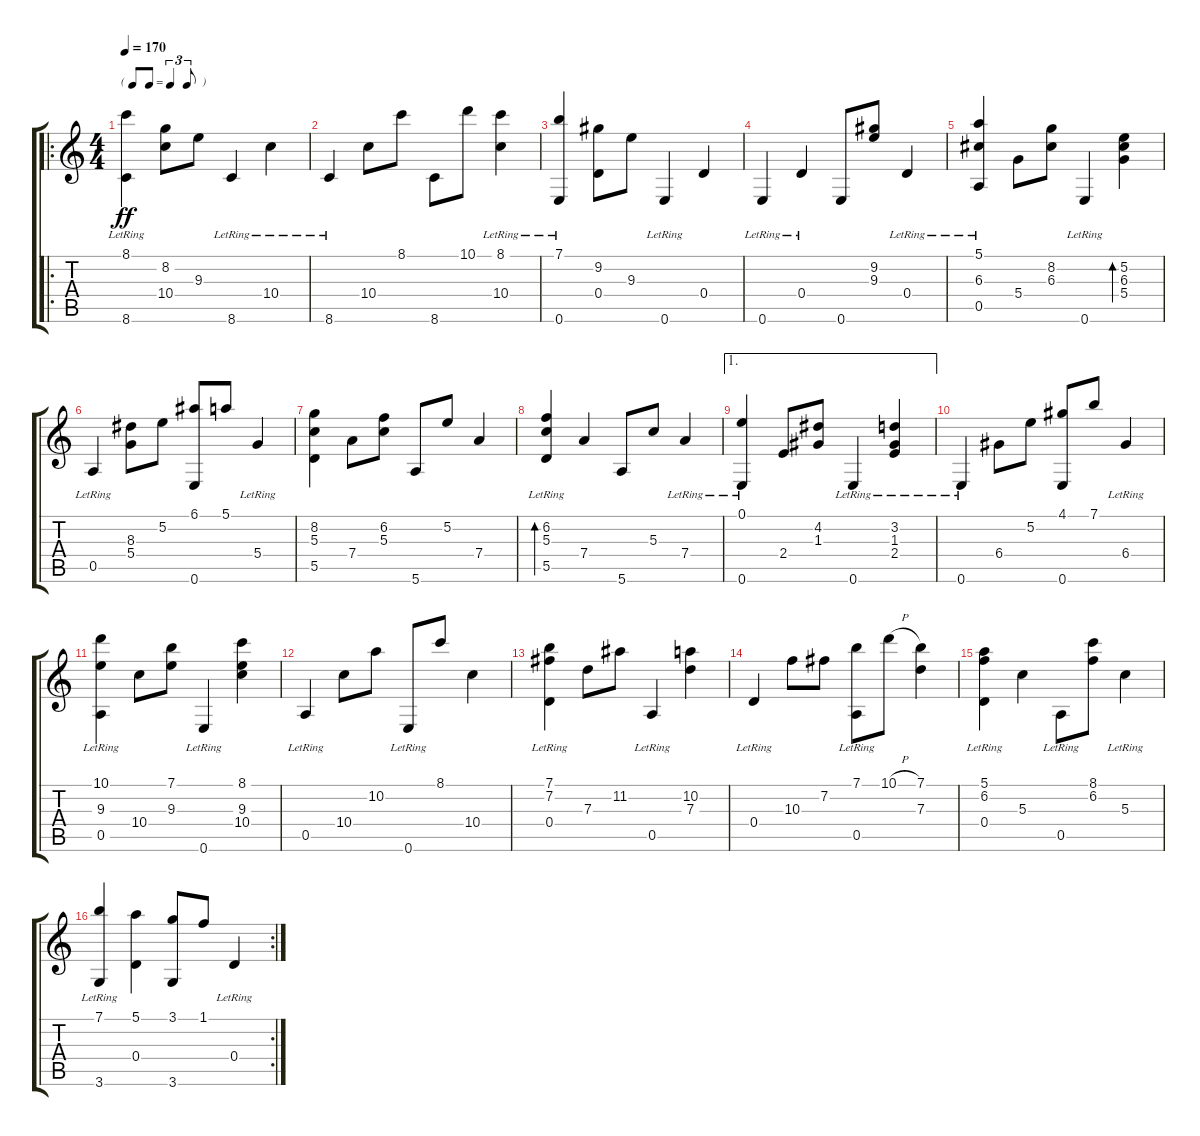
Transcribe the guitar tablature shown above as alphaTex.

\track "" {instrument acousticguitarnylon}
\staff {score tabs}
\tuning (E4 B3 G3 D3 A2 E2) {hide}
\ro
\ts (4 4)
\tf triplet8th
\tempo 170
\clef g2
\ks c
(8.1 8.6{lr}).4{dy ff instrument acousticguitarnylon} (8.2 10.4).8 9.3.8 8.6{lr}.4 10.4{lr}.4 |
8.6{lr}.4 10.4.8 8.1.8 8.6.8 10.1.8 (8.1{lr} 10.4{lr}).4 |
(7.1{lr} 0.6{lr}).4 (9.2 0.4).8 9.3.8 0.6{lr}.4 0.4.4 |
0.6{lr}.4 0.4{lr}.4 0.6.8 (9.2 9.3).8 0.4{lr}.4 |
(5.1{lr} 6.3 0.5{lr}).4 5.4.8 (8.2 6.3).8 0.6{lr}.4 (5.2 6.3 5.4).4{bd 120} |
0.5{lr}.4 (8.3 5.4).8 5.2.8 (6.1 0.6).8 5.1.8 5.4{lr}.4 |
(8.2 5.3 5.5).4 7.4.8 (6.2 5.3).8 5.6.8 5.2.8 7.4.4 |
(6.2 5.3 5.5{lr}).4{bd 120} 7.4.4 5.6.8 5.3.8 7.4{lr}.4 |
\ae 1
(0.1 0.6{lr}).4 2.4.8 (4.2 1.3).8 0.6{lr}.4 (3.2 1.3 2.4{lr}).4 |
0.6{lr}.4 6.4.8 5.2.8 (4.1 0.6).8 7.1.8 6.4{lr}.4 |
(10.1 9.3 0.5{lr}).4 10.4.8 (7.1 9.3).8 0.6{lr}.4 (8.1 9.3 10.4).4 |
0.5{lr}.4 10.4.8 10.2.8 0.6{lr}.8 8.1.8 10.4.4 |
(7.1 7.2 0.4{lr}).4 7.3.8 11.2.8 0.5{lr}.4 (10.2 7.3).4 |
0.4{lr}.4 10.3.8 7.2.8 (7.1 0.5{lr}).8 10.1{h}.8 (7.1 7.3).4 |
(5.1 6.2 0.4{lr}).4 5.3.4 0.5{lr}.8 (8.1 6.2).8 5.3{lr}.4 |
\rc 2
(7.1 3.6{lr}).4 (5.1 0.4).4 (3.1 3.6).8 1.1.8 0.4{lr}.4
